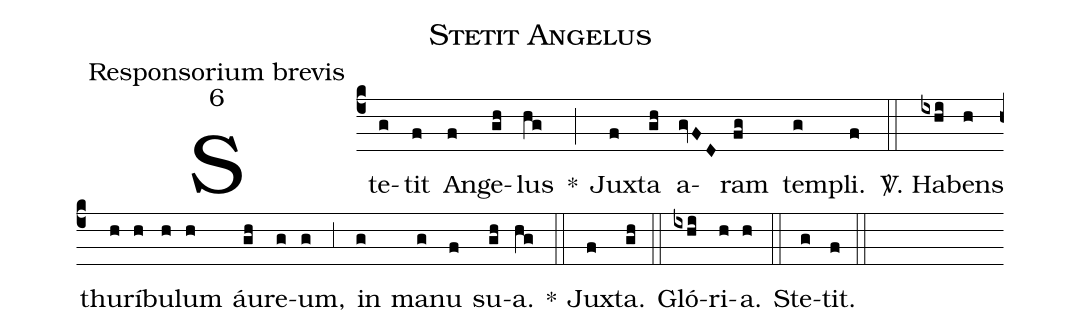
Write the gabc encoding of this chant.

name:Stetit Angelus;
office-part:Responsorium brevis;
mode:6;
%%
(c4) Ste(g)tit(f) An(f)ge(gh)lus(hg) *(;) Jux(f)ta(gh) a(gvFD)ram(fg) tem(g)pli.(f) (::)

<sp>V/</sp>. Ha(ixhi)bens(h) thu(h)rí(h)bu(h)lum(h) áu(gh)re(g)um,(g) (,3) in(g) ma(g)nu(f) su(gh)a.(hg) *(::) Jux(f)ta.(gh) (::)

Gló(ixhi)ri(h)a.(h) (::)
Ste(g)tit.(f) (::)
